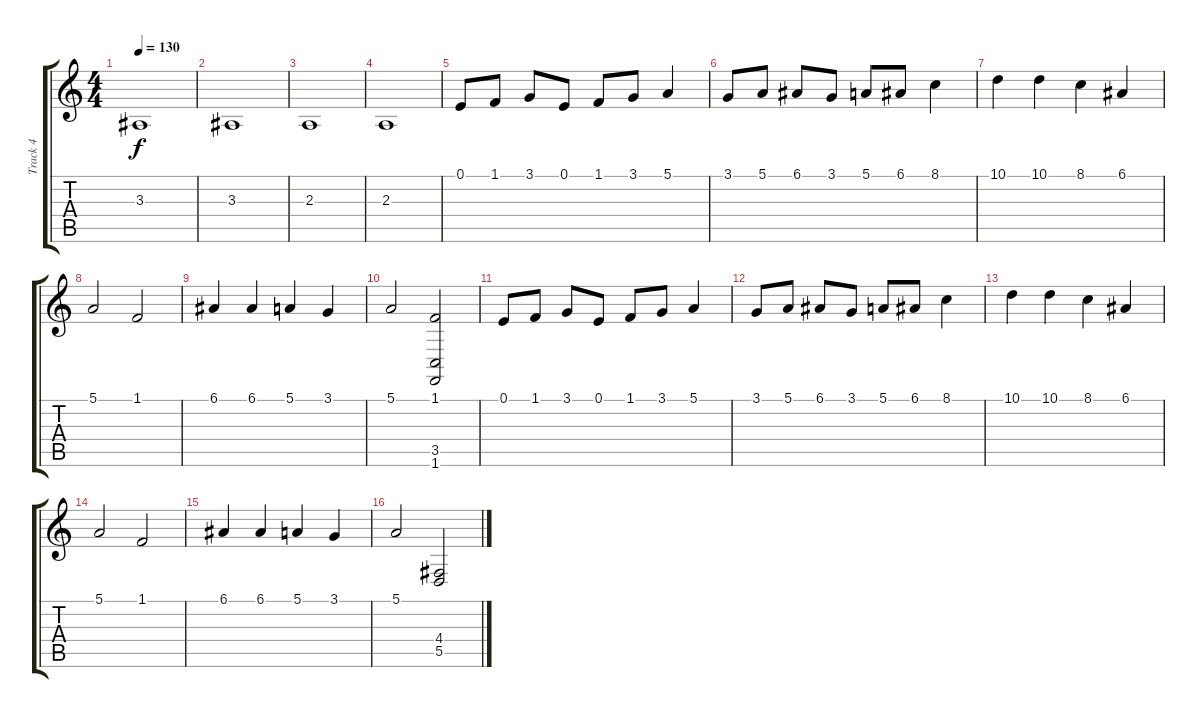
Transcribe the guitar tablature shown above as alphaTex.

\track ("Track 4" "Track 4") {instrument drawbarorgan}
\staff {score tabs}
\tuning (E4 B3 G3 D3 A2 E2) {hide}
\ts (4 4)
\tempo 130
\clef g2
\ks c
3.3.1{dy f} |
3.3.1 |
2.3.1 |
2.3.1 |
0.1.8 1.1.8 3.1.8 0.1.8 1.1.8 3.1.8 5.1.4 |
3.1.8 5.1.8 6.1.8 3.1.8 5.1.8 6.1.8 8.1.4 |
10.1.4 10.1.4 8.1.4 6.1.4 |
5.1.2 1.1.2 |
6.1.4 6.1.4 5.1.4 3.1.4 |
5.1.2 (1.1 3.5 1.6).2 |
0.1.8 1.1.8 3.1.8 0.1.8 1.1.8 3.1.8 5.1.4 |
3.1.8 5.1.8 6.1.8 3.1.8 5.1.8 6.1.8 8.1.4 |
10.1.4 10.1.4 8.1.4 6.1.4 |
5.1.2 1.1.2 |
6.1.4 6.1.4 5.1.4 3.1.4 |
5.1.2 (4.4 5.5).2
